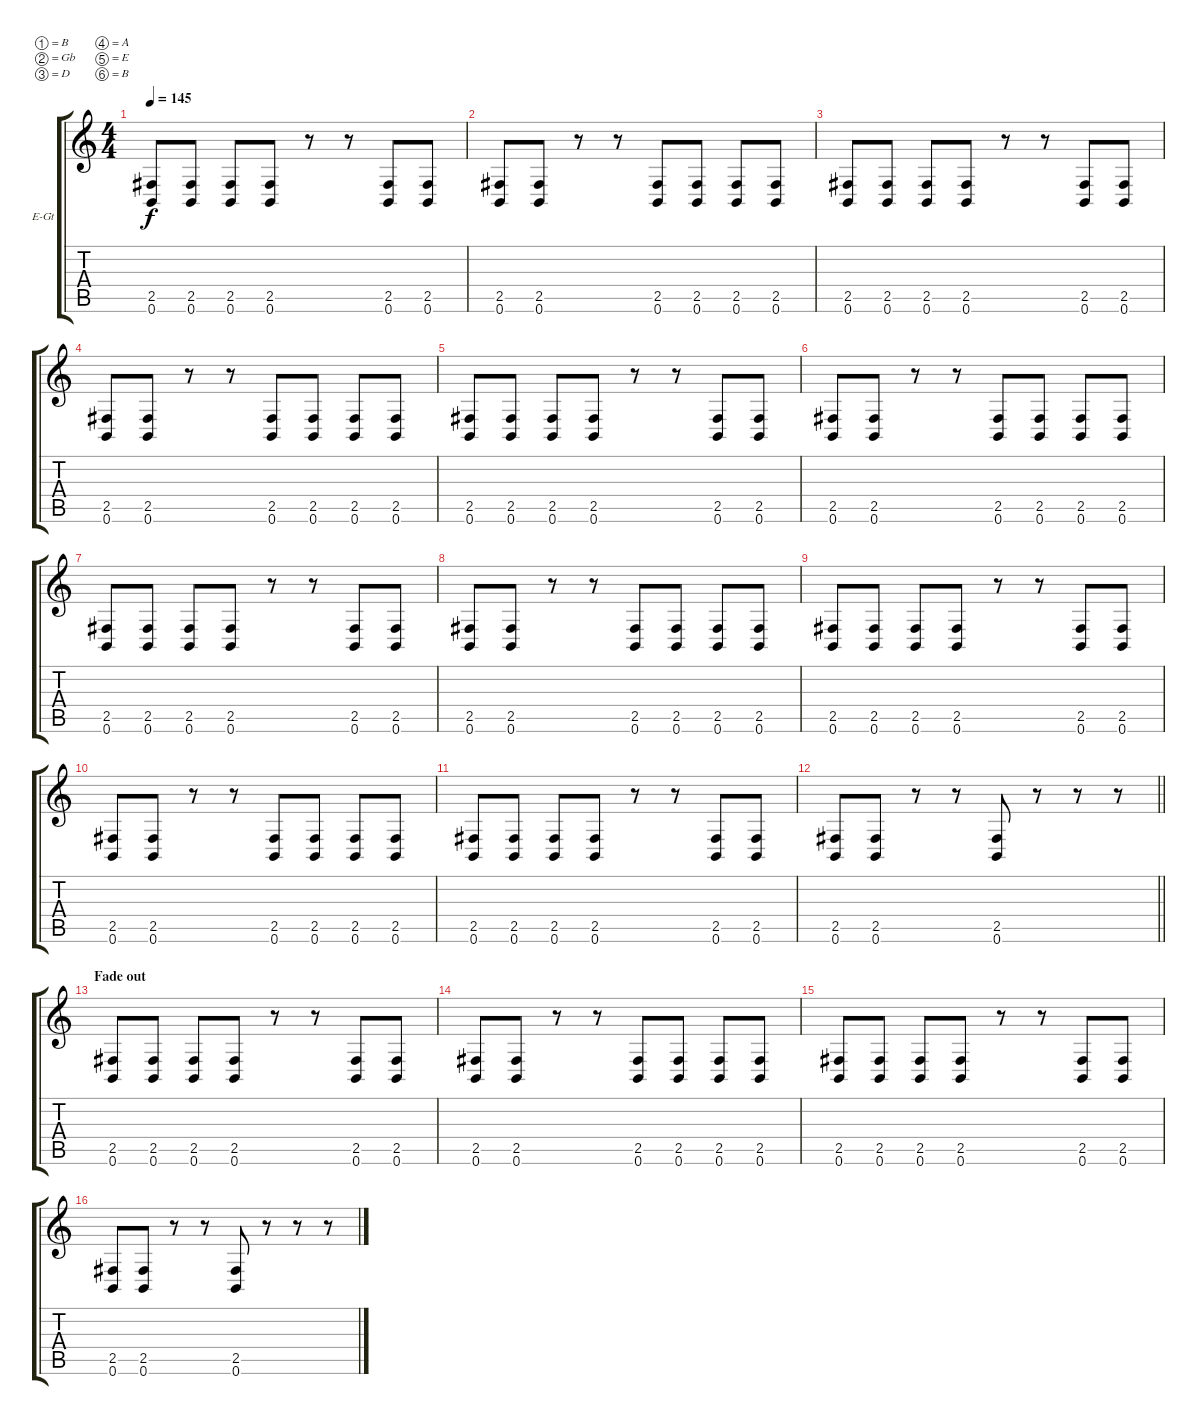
\bracketExtendMode groupsimilarinstruments
\firstSystemTrackNameOrientation horizontal
\otherSystemsTrackNameOrientation horizontal
\track ("RG LEFT" "E-Gt") {instrument distortionguitar}
\staff {score tabs}
\tuning (B3 Gb3 D3 A2 E2 B1)
\ts (4 4)
\tempo 145
\clef g2
\ks c
(2.5 0.6).8{dy f} (2.5 0.6).8 (2.5 0.6).8 (2.5 0.6).8 r.8 r.8 (2.5 0.6).8 (2.5 0.6).8 |
(2.5 0.6).8 (2.5 0.6).8 r.8 r.8 (2.5 0.6).8 (2.5 0.6).8 (2.5 0.6).8 (2.5 0.6).8 |
(2.5 0.6).8 (2.5 0.6).8 (2.5 0.6).8 (2.5 0.6).8 r.8 r.8 (2.5 0.6).8 (2.5 0.6).8 |
(2.5 0.6).8 (2.5 0.6).8 r.8 r.8 (2.5 0.6).8 (2.5 0.6).8 (2.5 0.6).8 (2.5 0.6).8 |
(2.5 0.6).8 (2.5 0.6).8 (2.5 0.6).8 (2.5 0.6).8 r.8 r.8 (2.5 0.6).8 (2.5 0.6).8 |
(2.5 0.6).8 (2.5 0.6).8 r.8 r.8 (2.5 0.6).8 (2.5 0.6).8 (2.5 0.6).8 (2.5 0.6).8 |
(2.5 0.6).8 (2.5 0.6).8 (2.5 0.6).8 (2.5 0.6).8 r.8 r.8 (2.5 0.6).8 (2.5 0.6).8 |
(2.5 0.6).8 (2.5 0.6).8 r.8 r.8 (2.5 0.6).8 (2.5 0.6).8 (2.5 0.6).8 (2.5 0.6).8 |
(2.5 0.6).8 (2.5 0.6).8 (2.5 0.6).8 (2.5 0.6).8 r.8 r.8 (2.5 0.6).8 (2.5 0.6).8 |
(2.5 0.6).8 (2.5 0.6).8 r.8 r.8 (2.5 0.6).8 (2.5 0.6).8 (2.5 0.6).8 (2.5 0.6).8 |
(2.5 0.6).8 (2.5 0.6).8 (2.5 0.6).8 (2.5 0.6).8 r.8 r.8 (2.5 0.6).8 (2.5 0.6).8 |
\barLineRight lightlight
(2.5 0.6).8 (2.5 0.6).8 r.8 r.8 (2.5 0.6).8 r.8 r.8 r.8 |
\section ("" "Fade out")
(2.5 0.6).8 (2.5 0.6).8 (2.5 0.6).8 (2.5 0.6).8 r.8 r.8 (2.5 0.6).8 (2.5 0.6).8 |
(2.5 0.6).8 (2.5 0.6).8 r.8 r.8 (2.5 0.6).8 (2.5 0.6).8 (2.5 0.6).8 (2.5 0.6).8 |
(2.5 0.6).8 (2.5 0.6).8 (2.5 0.6).8 (2.5 0.6).8 r.8 r.8 (2.5 0.6).8 (2.5 0.6).8 |
(2.5 0.6).8 (2.5 0.6).8 r.8 r.8 (2.5 0.6).8 r.8 r.8 r.8
